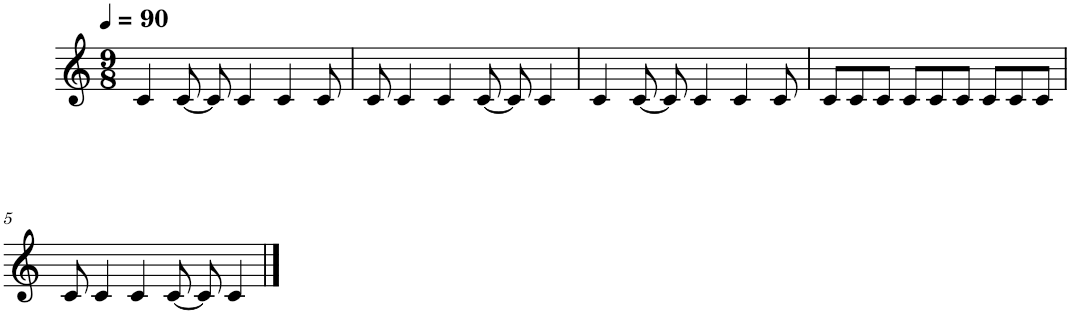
**kern
*part1
*staff1
*I"Piano
*I'Pno.
*clefG2
*k[]
*M9/8
*MM90
=1
4c/
[8c/
8c/]
4c/
4c/
8c/
=2
8c/
4c/
4c/
[8c/
8c/]
4c/
=3
4c/
[8c/
8c/]
4c/
4c/
8c/
=4
8c/L
8c/
8c/J
8c/L
8c/
8c/J
8c/L
8c/
8c/J
!!LO:LB:g=z
=5
8c/
4c/
4c/
[8c/
8c/]
4c/
==
*-
